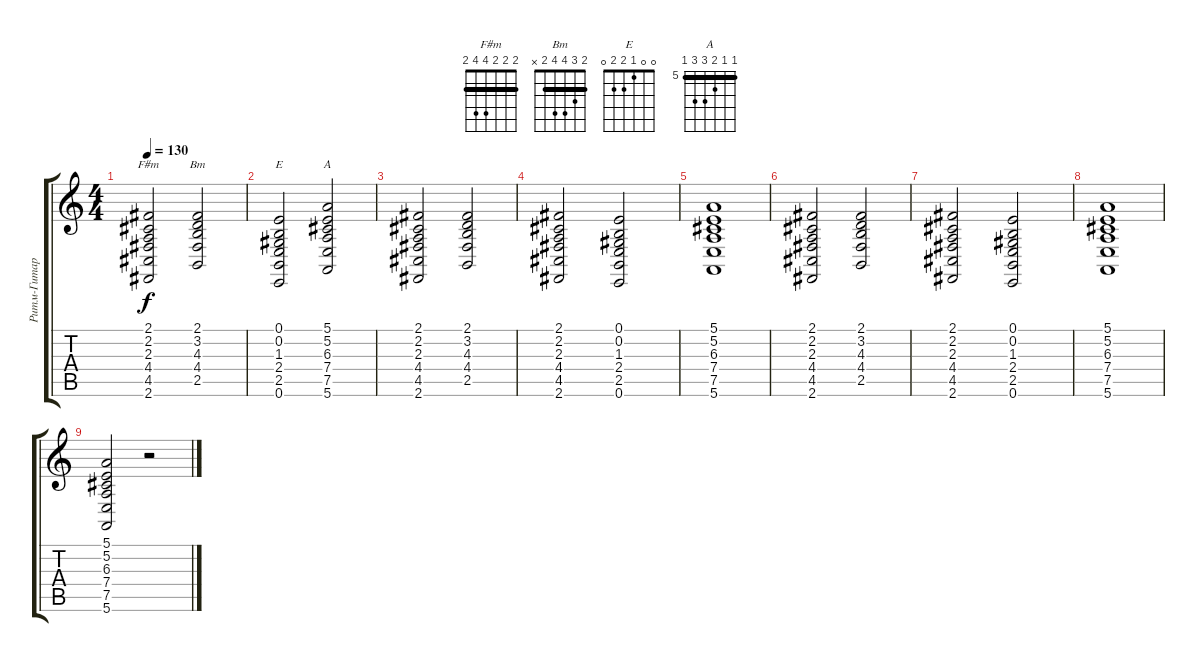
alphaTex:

\track ("Ритм-Гитара" "Ритм-Гитар") {instrument orchestralharp}
\staff {score tabs}
\tuning (E4 B3 G3 D3 A2 E2) {hide}
\chord ("F#m" 2 2 2 4 4 2) {barre 2}
\chord ("Bm" 2 3 4 4 2 x) {barre 2}
\chord ("E" 0 0 1 2 2 0)
\chord ("A" 5 5 6 7 7 5) {firstfret 5 barre 5}
\ts (4 4)
\tempo 130
\clef g2
\ks c
(2.1 2.2 2.3 4.4 4.5 2.6).2{ch "F#m" dy f} (2.1 3.2 4.3 4.4 2.5).2{ch "Bm"} |
(0.1 0.2 1.3 2.4 2.5 0.6).2{ch "E"} (5.1 5.2 6.3 7.4 7.5 5.6).2{ch "A"} |
(2.1 2.2 2.3 4.4 4.5 2.6).2 (2.1 3.2 4.3 4.4 2.5).2 |
(2.1 2.2 2.3 4.4 4.5 2.6).2 (0.1 0.2 1.3 2.4 2.5 0.6).2 |
(5.1 5.2 6.3 7.4 7.5 5.6).1 |
(2.1 2.2 2.3 4.4 4.5 2.6).2 (2.1 3.2 4.3 4.4 2.5).2 |
(2.1 2.2 2.3 4.4 4.5 2.6).2 (0.1 0.2 1.3 2.4 2.5 0.6).2 |
(5.1 5.2 6.3 7.4 7.5 5.6).1 |
(5.1 5.2 6.3 7.4 7.5 5.6).2 r.2
